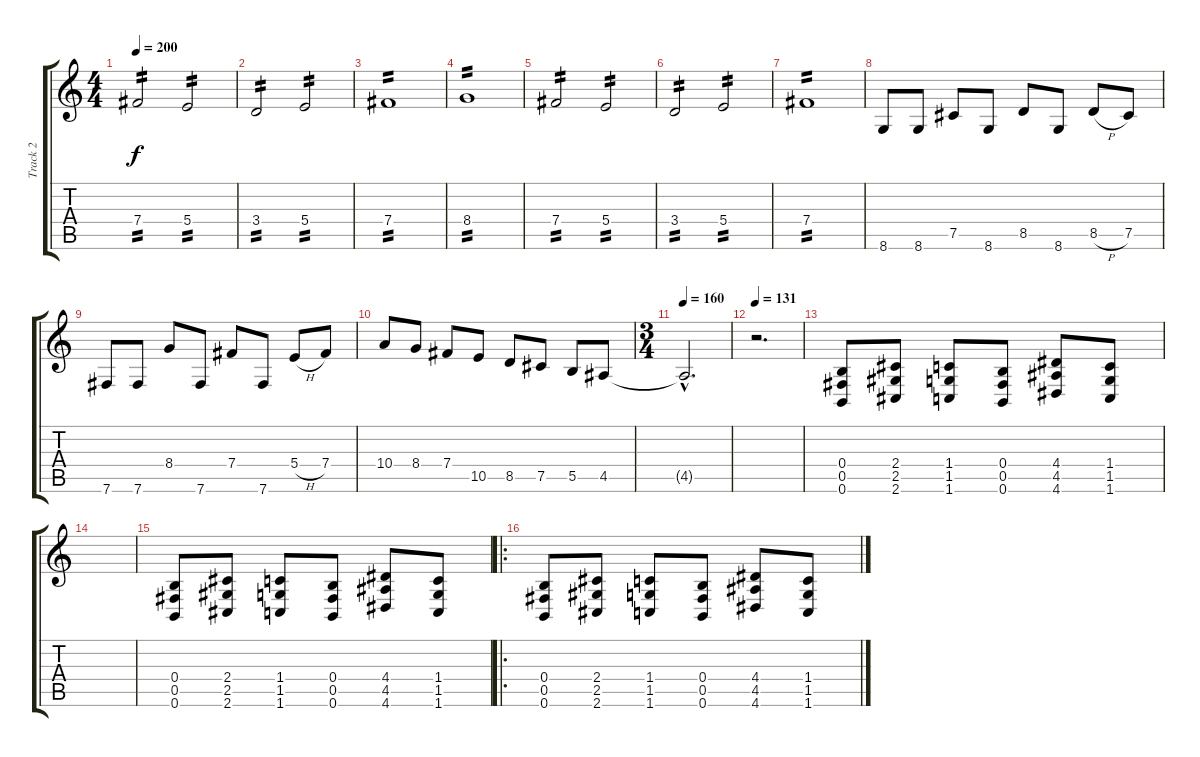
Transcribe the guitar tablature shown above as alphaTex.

\track ("Track 2" "Track 2") {instrument distortionguitar}
\staff {score tabs}
\tuning (Db4 Ab3 E3 B2 Gb2 B1) {hide}
\ts (4 4)
\tempo 200
\clef g2
\ks c
7.4.2{tp 2 dy f} 5.4.2{tp 2} |
3.4.2{tp 2} 5.4.2{tp 2} |
7.4.1{tp 2} |
8.4.1{tp 2} |
7.4.2{tp 2} 5.4.2{tp 2} |
3.4.2{tp 2} 5.4.2{tp 2} |
7.4.1{tp 2} |
8.6.8 8.6.8 7.5.8 8.6.8 8.5.8 8.6.8 8.5{h}.8 7.5.8 |
7.6.8 7.6.8 8.4.8 7.6.8 7.4.8 7.6.8 5.4{h}.8 7.4.8 |
10.4.8 8.4.8 7.4.8 10.5.8 8.5.8 7.5.8 5.5.8 4.5.8 |
\ts (3 4)
\tempo 160
4.5{hac t}.2{d} |
\tempo 131
r.2{d} |
(0.4 0.5 0.6).8 (2.4 2.5 2.6).8 (1.4 1.5 1.6).8 (0.4 0.5 0.6).8 (4.4 4.5 4.6).8 (1.4 1.5 1.6).8 |
|
(0.4 0.5 0.6).8 (2.4 2.5 2.6).8 (1.4 1.5 1.6).8 (0.4 0.5 0.6).8 (4.4 4.5 4.6).8 (1.4 1.5 1.6).8 |
\ro
(0.4 0.5 0.6).8 (2.4 2.5 2.6).8 (1.4 1.5 1.6).8 (0.4 0.5 0.6).8 (4.4 4.5 4.6).8 (1.4 1.5 1.6).8
